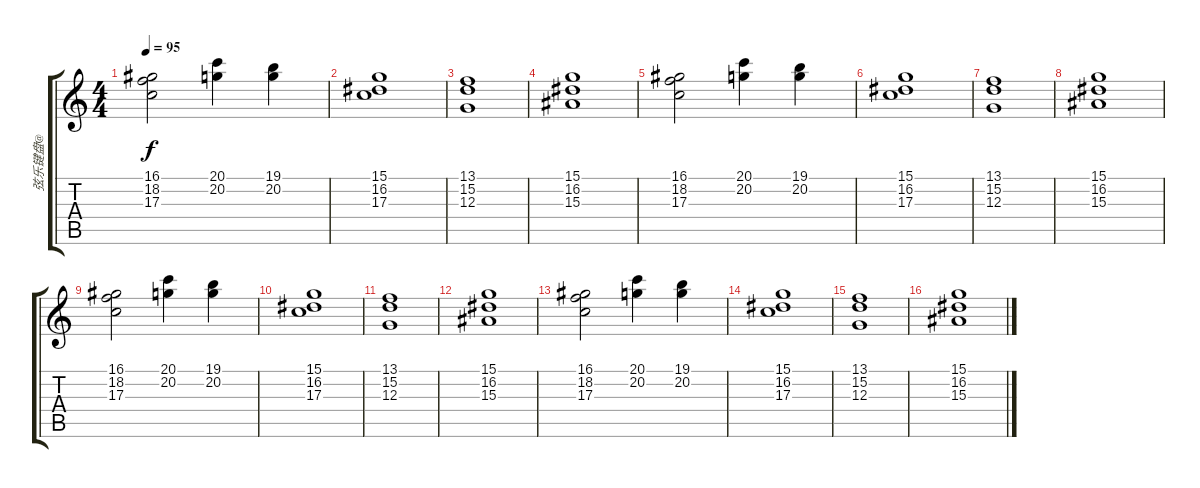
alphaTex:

\track ("弦乐键盘@" "弦乐键盘@") {instrument synthstrings2}
\staff {score tabs}
\tuning (E4 B3 G3 D3 A2 E2) {hide}
\ts (4 4)
\tempo 95
\clef g2
\ks c
(16.1 18.2 17.3).2{dy f} (20.1 20.2).4 (19.1 20.2).4{txt ""} |
(15.1 16.2 17.3).1 |
(13.1 15.2 12.3).1 |
(15.1 16.2 15.3).1 |
(16.1 18.2 17.3).2 (20.1 20.2).4 (19.1 20.2).4 |
(15.1 16.2 17.3).1 |
(13.1 15.2 12.3).1 |
(15.1 16.2 15.3).1 |
(16.1 18.2 17.3).2 (20.1 20.2).4 (19.1 20.2).4 |
(15.1 16.2 17.3).1 |
(13.1 15.2 12.3).1 |
(15.1 16.2 15.3).1 |
(16.1 18.2 17.3).2 (20.1 20.2).4 (19.1 20.2).4 |
(15.1 16.2 17.3).1 |
(13.1 15.2 12.3).1 |
(15.1 16.2 15.3).1
